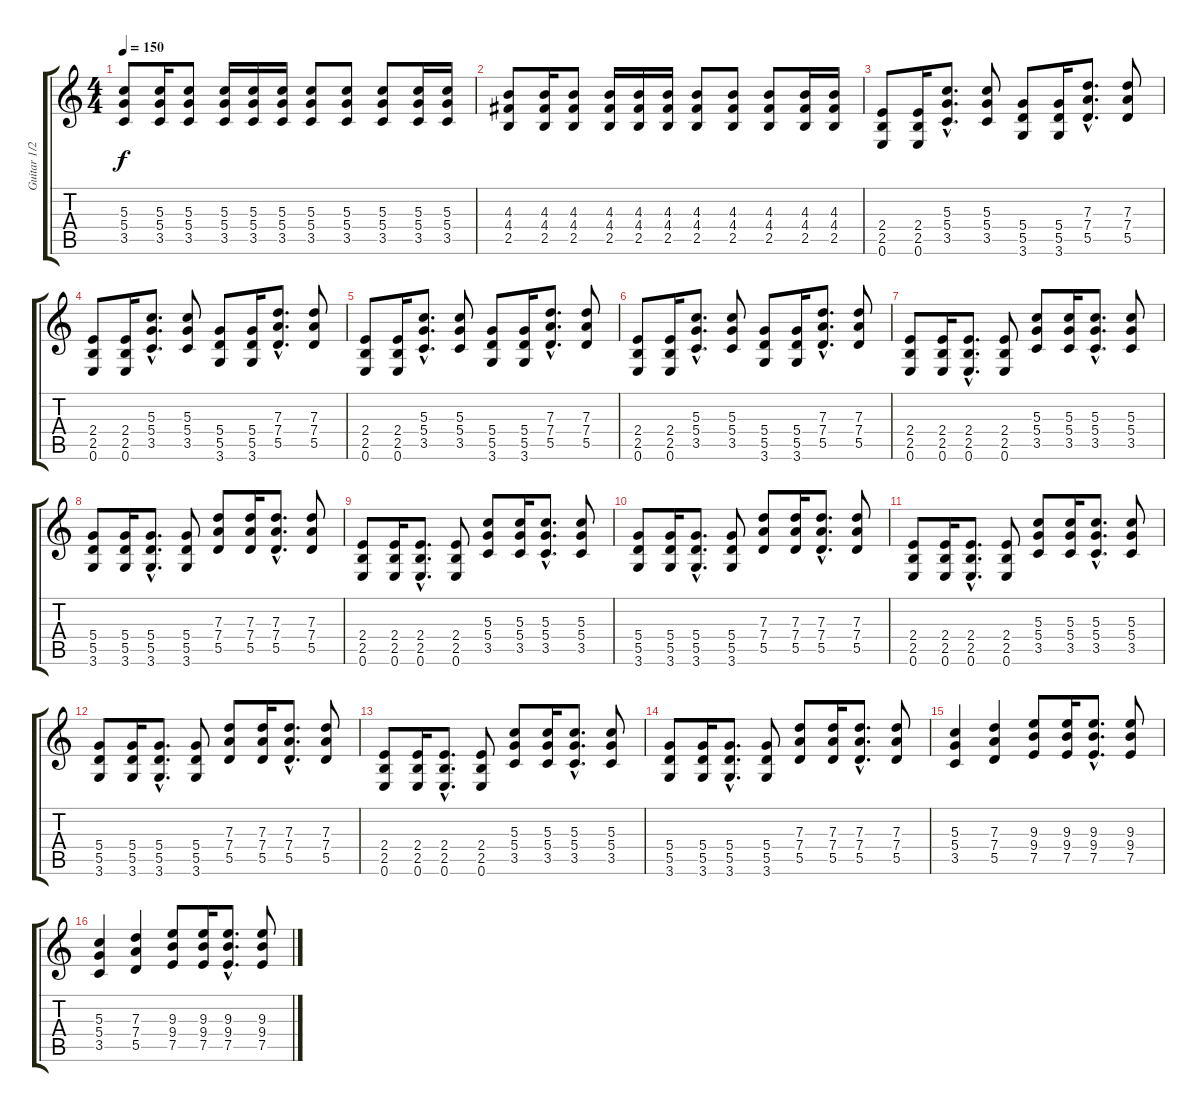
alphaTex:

\track ("Guitar 1/2 - Brett Gurewitz/Greg Hetson" "Guitar 1/2") {instrument distortionguitar}
\staff {score tabs}
\tuning (E4 B3 G3 D3 A2 E2) {hide}
\ts (4 4)
\tempo 150
\clef g2
\ks c
(5.3 5.4 3.5).8{dy f instrument distortionguitar} (5.3 5.4 3.5).16 (5.3 5.4 3.5).8 (5.3 5.4 3.5).16 (5.3 5.4 3.5).16 (5.3 5.4 3.5).16 (5.3 5.4 3.5).8 (5.3 5.4 3.5).8 (5.3 5.4 3.5).8 (5.3 5.4 3.5).16 (5.3 5.4 3.5).16 |
(4.3 4.4 2.5).8 (4.3 4.4 2.5).16 (4.3 4.4 2.5).8 (4.3 4.4 2.5).16 (4.3 4.4 2.5).16 (4.3 4.4 2.5).16 (4.3 4.4 2.5).8 (4.3 4.4 2.5).8 (4.3 4.4 2.5).8 (4.3 4.4 2.5).16 (4.3 4.4 2.5).16 |
(2.4 2.5 0.6).8 (2.4 2.5 0.6).16 (5.3{hac} 5.4{hac} 3.5{hac}).8{d} (5.3 5.4 3.5).8 (5.4 5.5 3.6).8 (5.4 5.5 3.6).16 (7.3{hac} 7.4{hac} 5.5{hac}).8{d} (7.3 7.4 5.5).8 |
(2.4 2.5 0.6).8 (2.4 2.5 0.6).16 (5.3{hac} 5.4{hac} 3.5{hac}).8{d} (5.3 5.4 3.5).8 (5.4 5.5 3.6).8 (5.4 5.5 3.6).16 (7.3{hac} 7.4{hac} 5.5{hac}).8{d} (7.3 7.4 5.5).8 |
(2.4 2.5 0.6).8 (2.4 2.5 0.6).16 (5.3{hac} 5.4{hac} 3.5{hac}).8{d} (5.3 5.4 3.5).8 (5.4 5.5 3.6).8 (5.4 5.5 3.6).16 (7.3{hac} 7.4{hac} 5.5{hac}).8{d} (7.3 7.4 5.5).8 |
(2.4 2.5 0.6).8 (2.4 2.5 0.6).16 (5.3{hac} 5.4{hac} 3.5{hac}).8{d} (5.3 5.4 3.5).8 (5.4 5.5 3.6).8 (5.4 5.5 3.6).16 (7.3{hac} 7.4{hac} 5.5{hac}).8{d} (7.3 7.4 5.5).8 |
(2.4 2.5 0.6).8 (2.4 2.5 0.6).16 (2.4{hac} 2.5{hac} 0.6{hac}).8{d} (2.4 2.5 0.6).8 (5.3 5.4 3.5).8 (5.3 5.4 3.5).16 (5.3{hac} 5.4{hac} 3.5{hac}).8{d} (5.3 5.4 3.5).8 |
(5.4 5.5 3.6).8 (5.4 5.5 3.6).16 (5.4{hac} 5.5{hac} 3.6{hac}).8{d} (5.4 5.5 3.6).8 (7.3 7.4 5.5).8 (7.3 7.4 5.5).16 (7.3{hac} 7.4{hac} 5.5{hac}).8{d} (7.3 7.4 5.5).8 |
(2.4 2.5 0.6).8 (2.4 2.5 0.6).16 (2.4{hac} 2.5{hac} 0.6{hac}).8{d} (2.4 2.5 0.6).8 (5.3 5.4 3.5).8 (5.3 5.4 3.5).16 (5.3{hac} 5.4{hac} 3.5{hac}).8{d} (5.3 5.4 3.5).8 |
(5.4 5.5 3.6).8 (5.4 5.5 3.6).16 (5.4{hac} 5.5{hac} 3.6{hac}).8{d} (5.4 5.5 3.6).8 (7.3 7.4 5.5).8 (7.3 7.4 5.5).16 (7.3{hac} 7.4{hac} 5.5{hac}).8{d} (7.3 7.4 5.5).8 |
(2.4 2.5 0.6).8 (2.4 2.5 0.6).16 (2.4{hac} 2.5{hac} 0.6{hac}).8{d} (2.4 2.5 0.6).8 (5.3 5.4 3.5).8 (5.3 5.4 3.5).16 (5.3{hac} 5.4{hac} 3.5{hac}).8{d} (5.3 5.4 3.5).8 |
(5.4 5.5 3.6).8 (5.4 5.5 3.6).16 (5.4{hac} 5.5{hac} 3.6{hac}).8{d} (5.4 5.5 3.6).8 (7.3 7.4 5.5).8 (7.3 7.4 5.5).16 (7.3{hac} 7.4{hac} 5.5{hac}).8{d} (7.3 7.4 5.5).8 |
(2.4 2.5 0.6).8 (2.4 2.5 0.6).16 (2.4{hac} 2.5{hac} 0.6{hac}).8{d} (2.4 2.5 0.6).8 (5.3 5.4 3.5).8 (5.3 5.4 3.5).16 (5.3{hac} 5.4{hac} 3.5{hac}).8{d} (5.3 5.4 3.5).8 |
(5.4 5.5 3.6).8 (5.4 5.5 3.6).16 (5.4{hac} 5.5{hac} 3.6{hac}).8{d} (5.4 5.5 3.6).8 (7.3 7.4 5.5).8 (7.3 7.4 5.5).16 (7.3{hac} 7.4{hac} 5.5{hac}).8{d} (7.3 7.4 5.5).8 |
(5.3 5.4 3.5).4 (7.3 7.4 5.5).4 (9.3 9.4 7.5).8 (9.3 9.4 7.5).16 (9.3{hac} 9.4{hac} 7.5{hac}).8{d} (9.3 9.4 7.5).8 |
(5.3 5.4 3.5).4 (7.3 7.4 5.5).4 (9.3 9.4 7.5).8 (9.3 9.4 7.5).16 (9.3{hac} 9.4{hac} 7.5{hac}).8{d} (9.3 9.4 7.5).8
